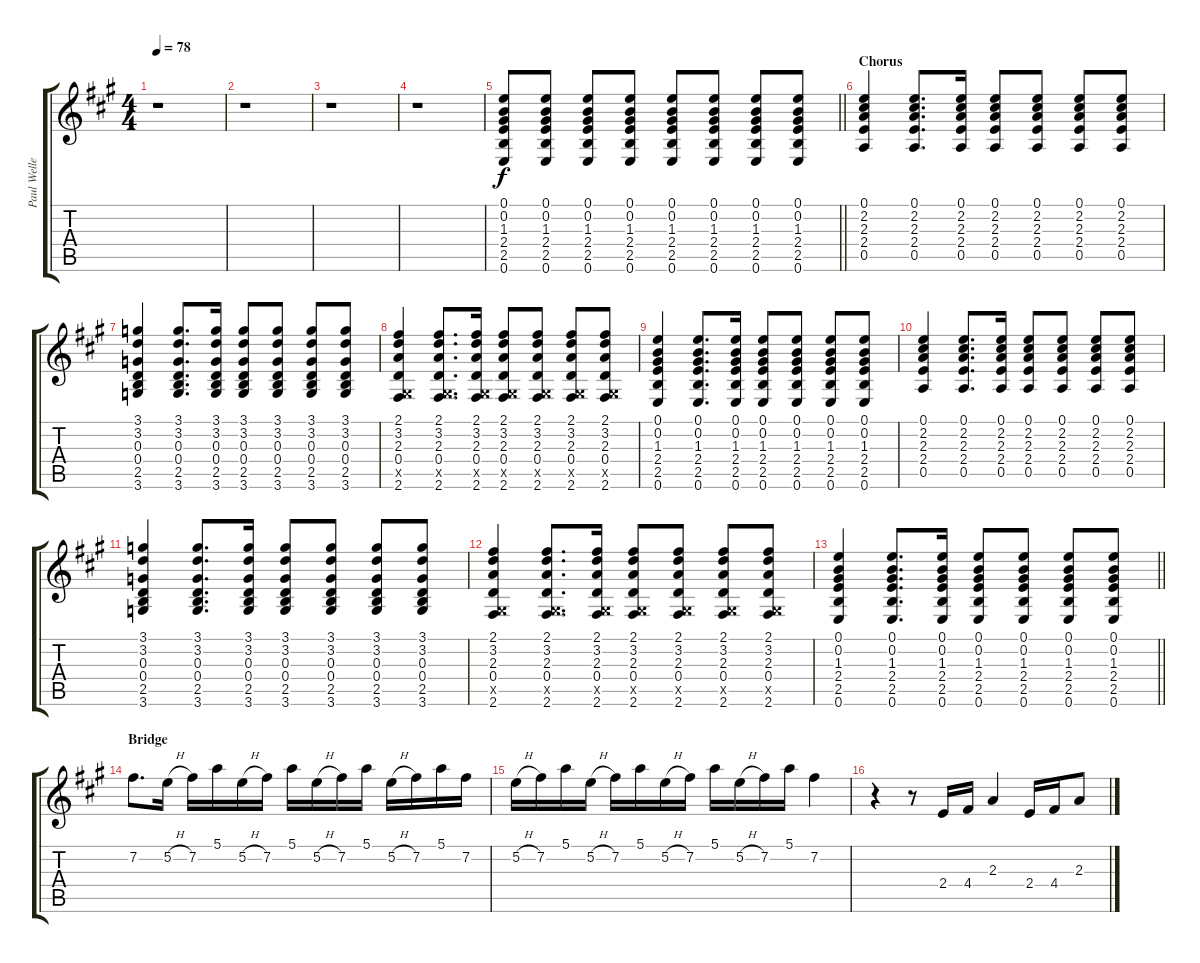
\track ("Paul Weller (Guitar 3)" "Paul Welle") {instrument distortionguitar}
\staff {score tabs}
\tuning (E4 B3 G3 D3 A2 E2) {hide}
\ts (4 4)
\tempo 78
\clef g2
\ks a
r.1{dy ff} |
r.1 |
r.1 |
r.1 |
\barLineRight lightlight
(0.1 0.2 1.3 2.4 2.5 0.6).8{dy f} (0.1 0.2 1.3 2.4 2.5 0.6).8 (0.1 0.2 1.3 2.4 2.5 0.6).8 (0.1 0.2 1.3 2.4 2.5 0.6).8 (0.1 0.2 1.3 2.4 2.5 0.6).8 (0.1 0.2 1.3 2.4 2.5 0.6).8 (0.1 0.2 1.3 2.4 2.5 0.6).8 (0.1 0.2 1.3 2.4 2.5 0.6).8 |
\section ("" "Chorus")
(0.1 2.2 2.3 2.4 0.5).4 (0.1 2.2 2.3 2.4 0.5).8{d} (0.1 2.2 2.3 2.4 0.5).16 (0.1 2.2 2.3 2.4 0.5).8 (0.1 2.2 2.3 2.4 0.5).8 (0.1 2.2 2.3 2.4 0.5).8 (0.1 2.2 2.3 2.4 0.5).8 |
(3.1 3.2 0.3 0.4 2.5 3.6).4 (3.1 3.2 0.3 0.4 2.5 3.6).8{d} (3.1 3.2 0.3 0.4 2.5 3.6).16 (3.1 3.2 0.3 0.4 2.5 3.6).8 (3.1 3.2 0.3 0.4 2.5 3.6).8 (3.1 3.2 0.3 0.4 2.5 3.6).8 (3.1 3.2 0.3 0.4 2.5 3.6).8 |
(2.1 3.2 2.3 0.4 -1.5{x} 2.6).4 (2.1 3.2 2.3 0.4 -1.5{x} 2.6).8{d} (2.1 3.2 2.3 0.4 -1.5{x} 2.6).16 (2.1 3.2 2.3 0.4 -1.5{x} 2.6).8 (2.1 3.2 2.3 0.4 -1.5{x} 2.6).8 (2.1 3.2 2.3 0.4 -1.5{x} 2.6).8 (2.1 3.2 2.3 0.4 -1.5{x} 2.6).8 |
(0.1 0.2 1.3 2.4 2.5 0.6).4 (0.1 0.2 1.3 2.4 2.5 0.6).8{d} (0.1 0.2 1.3 2.4 2.5 0.6).16 (0.1 0.2 1.3 2.4 2.5 0.6).8 (0.1 0.2 1.3 2.4 2.5 0.6).8 (0.1 0.2 1.3 2.4 2.5 0.6).8 (0.1 0.2 1.3 2.4 2.5 0.6).8 |
(0.1 2.2 2.3 2.4 0.5).4 (0.1 2.2 2.3 2.4 0.5).8{d} (0.1 2.2 2.3 2.4 0.5).16 (0.1 2.2 2.3 2.4 0.5).8 (0.1 2.2 2.3 2.4 0.5).8 (0.1 2.2 2.3 2.4 0.5).8 (0.1 2.2 2.3 2.4 0.5).8 |
(3.1 3.2 0.3 0.4 2.5 3.6).4 (3.1 3.2 0.3 0.4 2.5 3.6).8{d} (3.1 3.2 0.3 0.4 2.5 3.6).16 (3.1 3.2 0.3 0.4 2.5 3.6).8 (3.1 3.2 0.3 0.4 2.5 3.6).8 (3.1 3.2 0.3 0.4 2.5 3.6).8 (3.1 3.2 0.3 0.4 2.5 3.6).8 |
(2.1 3.2 2.3 0.4 -1.5{x} 2.6).4 (2.1 3.2 2.3 0.4 -1.5{x} 2.6).8{d} (2.1 3.2 2.3 0.4 -1.5{x} 2.6).16 (2.1 3.2 2.3 0.4 -1.5{x} 2.6).8 (2.1 3.2 2.3 0.4 -1.5{x} 2.6).8 (2.1 3.2 2.3 0.4 -1.5{x} 2.6).8 (2.1 3.2 2.3 0.4 -1.5{x} 2.6).8 |
\barLineRight lightlight
(0.1 0.2 1.3 2.4 2.5 0.6).4 (0.1 0.2 1.3 2.4 2.5 0.6).8{d} (0.1 0.2 1.3 2.4 2.5 0.6).16 (0.1 0.2 1.3 2.4 2.5 0.6).8 (0.1 0.2 1.3 2.4 2.5 0.6).8 (0.1 0.2 1.3 2.4 2.5 0.6).8 (0.1 0.2 1.3 2.4 2.5 0.6).8 |
\section ("" "Bridge")
7.2.8{d} 5.2{h}.16 7.2.16 5.1.16 5.2{h}.16 7.2.16 5.1.16 5.2{h}.16 7.2.16 5.1.16 5.2{h}.16 7.2.16 5.1.16 7.2.16 |
5.2{h}.16 7.2.16 5.1.16 5.2{h}.16 7.2.16 5.1.16 5.2{h}.16 7.2.16 5.1.16 5.2{h}.16 7.2.16 5.1.16 7.2.4 |
r.4 r.8 2.4.16 4.4.16 2.3.4 2.4.16 4.4.16 2.3.8
